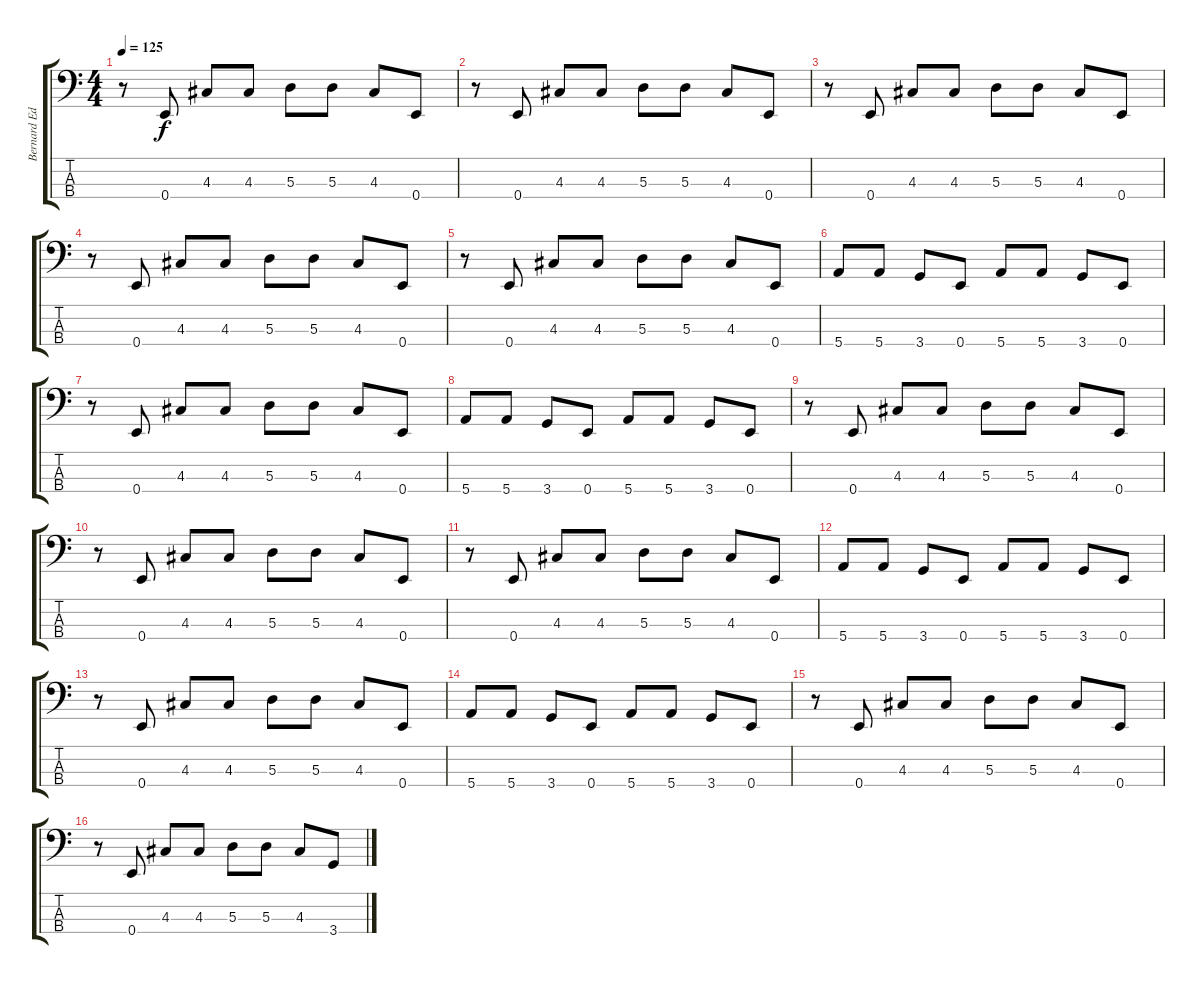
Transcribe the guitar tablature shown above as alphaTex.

\track ("Bernard Edwards" "Bernard Ed") {instrument slapbass1}
\staff {score tabs}
\tuning (G2 D2 A1 E1) {hide}
\ts (4 4)
\tempo 125
\clef f4
\ks c
r.8{dy f} 0.4.8 4.3.8 4.3.8 5.3.8 5.3.8 4.3.8 0.4.8 |
r.8 0.4.8 4.3.8 4.3.8 5.3.8 5.3.8 4.3.8 0.4.8 |
r.8 0.4.8 4.3.8 4.3.8 5.3.8 5.3.8 4.3.8 0.4.8 |
r.8 0.4.8 4.3.8 4.3.8 5.3.8 5.3.8 4.3.8 0.4.8 |
r.8 0.4.8 4.3.8 4.3.8 5.3.8 5.3.8 4.3.8 0.4.8 |
5.4.8 5.4.8 3.4.8 0.4.8 5.4.8 5.4.8 3.4.8 0.4.8 |
r.8 0.4.8 4.3.8 4.3.8 5.3.8 5.3.8 4.3.8 0.4.8 |
5.4.8 5.4.8 3.4.8 0.4.8 5.4.8 5.4.8 3.4.8 0.4.8 |
r.8 0.4.8 4.3.8 4.3.8 5.3.8 5.3.8 4.3.8 0.4.8 |
r.8 0.4.8 4.3.8 4.3.8 5.3.8 5.3.8 4.3.8 0.4.8 |
r.8 0.4.8 4.3.8 4.3.8 5.3.8 5.3.8 4.3.8 0.4.8 |
5.4.8 5.4.8 3.4.8 0.4.8 5.4.8 5.4.8 3.4.8 0.4.8 |
r.8 0.4.8 4.3.8 4.3.8 5.3.8 5.3.8 4.3.8 0.4.8 |
5.4.8 5.4.8 3.4.8 0.4.8 5.4.8 5.4.8 3.4.8 0.4.8 |
r.8 0.4.8 4.3.8 4.3.8 5.3.8 5.3.8 4.3.8 0.4.8 |
r.8 0.4.8 4.3.8 4.3.8 5.3.8 5.3.8 4.3.8 3.4.8
